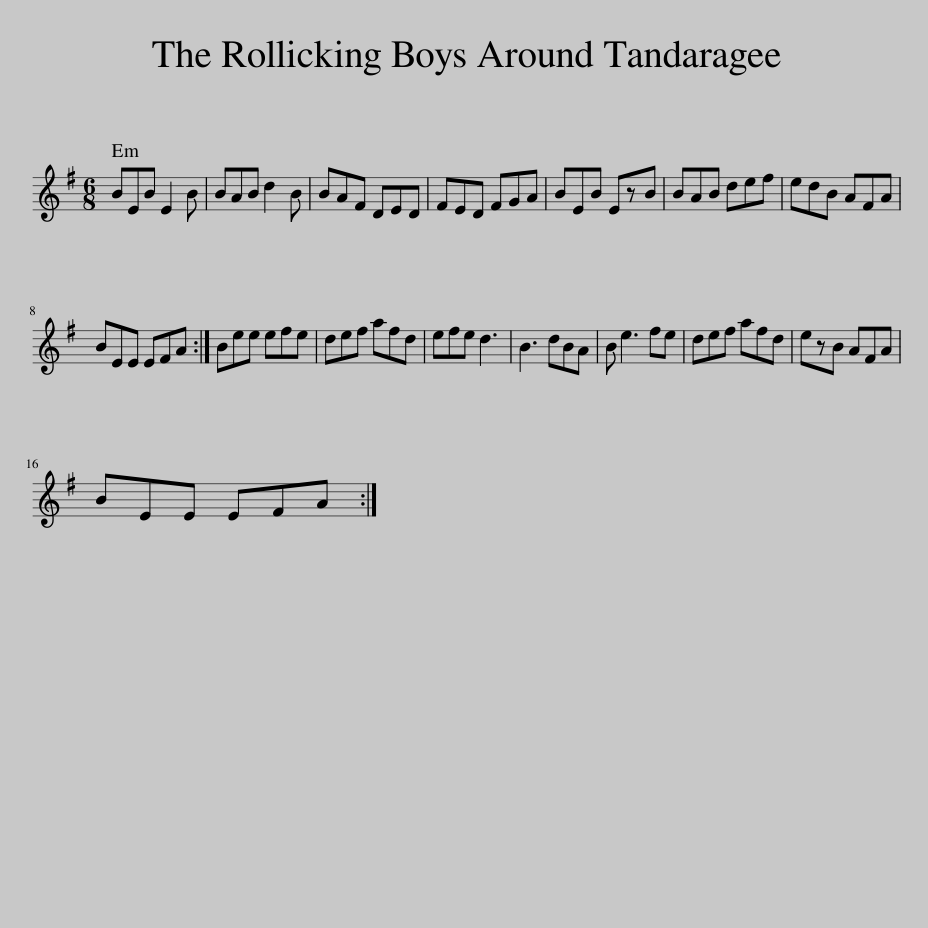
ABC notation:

X:1
L:1/8
M:6/8
I:linebreak $
K:Emin
V:1 treble
V:1
 BEB E2 B | BAB d2 B | BAF DED | FED FGA | BEB EzB | %5
 BAB def | edB AFA |$ BEE EFA :| Bee efe | def afd | %10
 efe d3 | B3 dBA | B e3 fe | def afd | ezB AFA |$ %15
 BEE EFA :| %16
